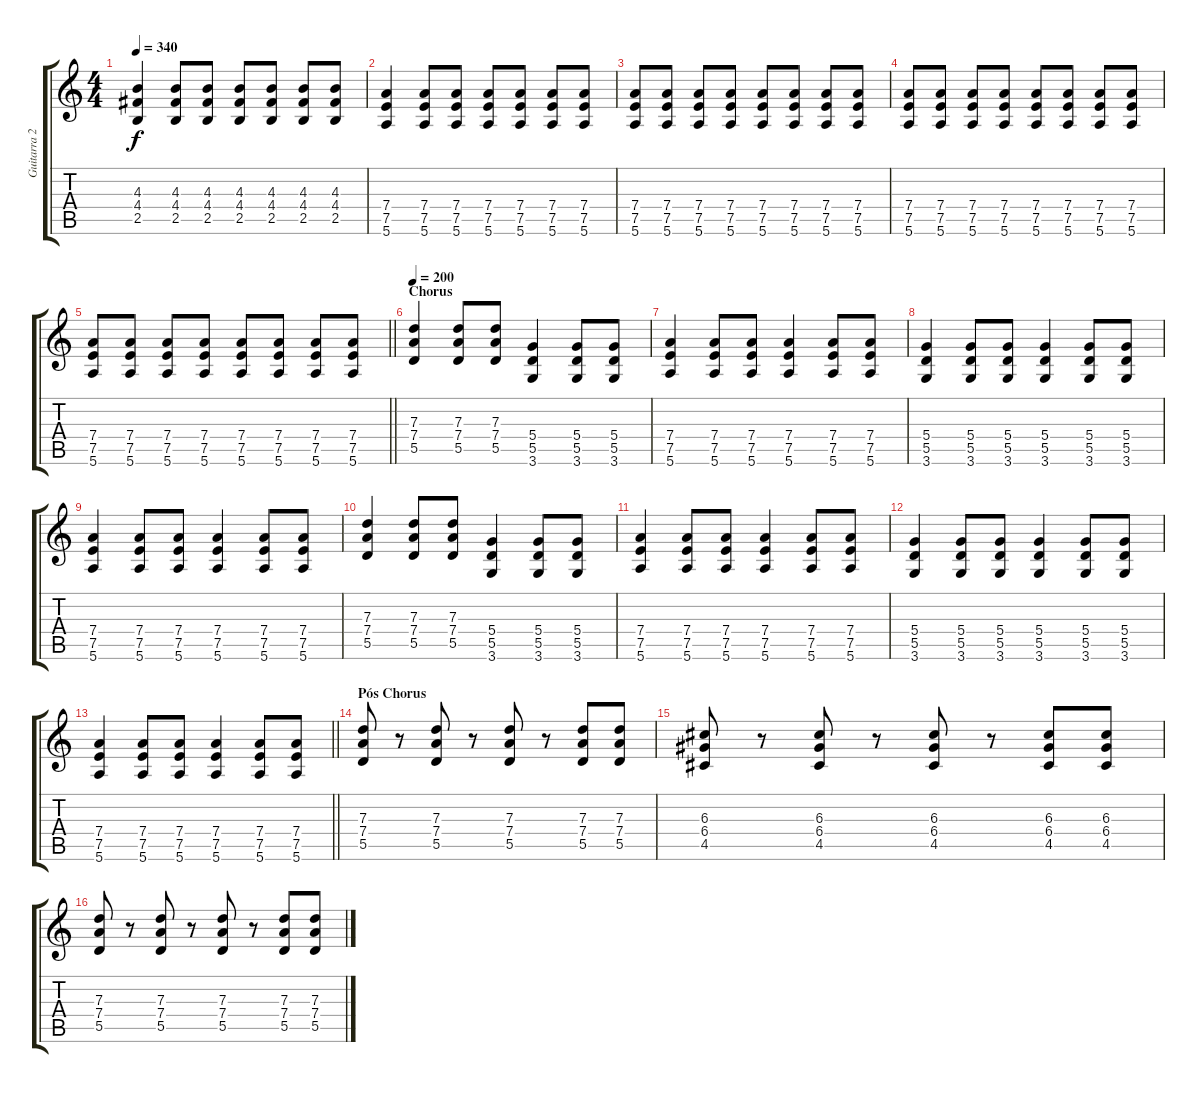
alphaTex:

\track ("Guitarra 2 - Erik" "Guitarra 2") {instrument distortionguitar}
\staff {score tabs}
\tuning (E4 B3 G3 D3 A2 E2) {hide}
\ts (4 4)
\tempo 340
\clef g2
\ks c
(4.3 4.4 2.5).4{dy f} (4.3 4.4 2.5).8 (4.3 4.4 2.5).8 (4.3 4.4 2.5).8 (4.3 4.4 2.5).8 (4.3 4.4 2.5).8 (4.3 4.4 2.5).8 |
(7.4 7.5 5.6).4 (7.4 7.5 5.6).8 (7.4 7.5 5.6).8 (7.4 7.5 5.6).8 (7.4 7.5 5.6).8 (7.4 7.5 5.6).8 (7.4 7.5 5.6).8 |
(7.4 7.5 5.6).8 (7.4 7.5 5.6).8 (7.4 7.5 5.6).8 (7.4 7.5 5.6).8 (7.4 7.5 5.6).8 (7.4 7.5 5.6).8 (7.4 7.5 5.6).8 (7.4 7.5 5.6).8 |
(7.4 7.5 5.6).8 (7.4 7.5 5.6).8 (7.4 7.5 5.6).8 (7.4 7.5 5.6).8 (7.4 7.5 5.6).8 (7.4 7.5 5.6).8 (7.4 7.5 5.6).8 (7.4 7.5 5.6).8 |
\barLineRight lightlight
(7.4 7.5 5.6).8 (7.4 7.5 5.6).8 (7.4 7.5 5.6).8 (7.4 7.5 5.6).8 (7.4 7.5 5.6).8 (7.4 7.5 5.6).8 (7.4 7.5 5.6).8 (7.4 7.5 5.6).8 |
\section ("" "Chorus")
\tempo 200
(7.3 7.4 5.5).4 (7.3 7.4 5.5).8 (7.3 7.4 5.5).8 (5.4 5.5 3.6).4 (5.4 5.5 3.6).8 (5.4 5.5 3.6).8 |
(7.4 7.5 5.6).4 (7.4 7.5 5.6).8 (7.4 7.5 5.6).8 (7.4 7.5 5.6).4 (7.4 7.5 5.6).8 (7.4 7.5 5.6).8 |
(5.4 5.5 3.6).4 (5.4 5.5 3.6).8 (5.4 5.5 3.6).8 (5.4 5.5 3.6).4 (5.4 5.5 3.6).8 (5.4 5.5 3.6).8 |
(7.4 7.5 5.6).4 (7.4 7.5 5.6).8 (7.4 7.5 5.6).8 (7.4 7.5 5.6).4 (7.4 7.5 5.6).8 (7.4 7.5 5.6).8 |
(7.3 7.4 5.5).4 (7.3 7.4 5.5).8 (7.3 7.4 5.5).8 (5.4 5.5 3.6).4 (5.4 5.5 3.6).8 (5.4 5.5 3.6).8 |
(7.4 7.5 5.6).4 (7.4 7.5 5.6).8 (7.4 7.5 5.6).8 (7.4 7.5 5.6).4 (7.4 7.5 5.6).8 (7.4 7.5 5.6).8 |
(5.4 5.5 3.6).4 (5.4 5.5 3.6).8 (5.4 5.5 3.6).8 (5.4 5.5 3.6).4 (5.4 5.5 3.6).8 (5.4 5.5 3.6).8 |
\barLineRight lightlight
(7.4 7.5 5.6).4 (7.4 7.5 5.6).8 (7.4 7.5 5.6).8 (7.4 7.5 5.6).4 (7.4 7.5 5.6).8 (7.4 7.5 5.6).8 |
\section ("" "Pós Chorus")
(7.3 7.4 5.5).8 r.8 (7.3 7.4 5.5).8 r.8 (7.3 7.4 5.5).8 r.8 (7.3 7.4 5.5).8 (7.3 7.4 5.5).8 |
(6.3 6.4 4.5).8 r.8 (6.3 6.4 4.5).8 r.8 (6.3 6.4 4.5).8 r.8 (6.3 6.4 4.5).8 (6.3 6.4 4.5).8 |
(7.3 7.4 5.5).8 r.8 (7.3 7.4 5.5).8 r.8 (7.3 7.4 5.5).8 r.8 (7.3 7.4 5.5).8 (7.3 7.4 5.5).8
